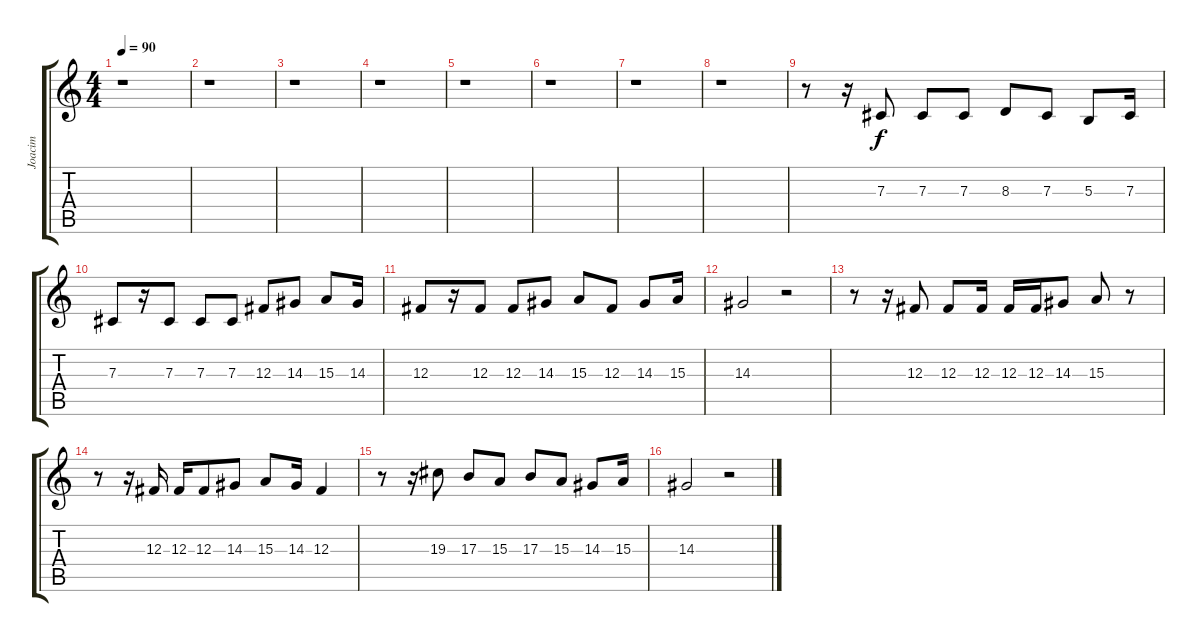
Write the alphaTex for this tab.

\track ("Joacim" "Joacim") {instrument lead6voice}
\staff {score tabs}
\tuning (Eb4 Bb3 Gb3 Db3 Ab2 Eb2) {hide}
\ts (4 4)
\tempo 90
\clef g2
\ks c
r.1{dy f instrument lead6voice} |
r.1 |
r.1 |
r.1 |
r.1 |
r.1 |
r.1 |
r.1 |
r.8 r.16 7.3.8 7.3.8 7.3.8 8.3.8 7.3.8 5.3.8 7.3.16 |
7.3.8 r.16 7.3.8 7.3.8 7.3.8 12.3.8 14.3.8 15.3.8 14.3.16 |
12.3.8 r.16 12.3.8 12.3.8 14.3.8 15.3.8 12.3.8 14.3.8 15.3.16 |
14.3.2 r.2 |
r.8 r.16 12.3.8 12.3.8 12.3.16 12.3.16 12.3.16 14.3.8 15.3.8 r.8 |
r.8 r.16 12.3.16 12.3.16 12.3.8 14.3.8 15.3.8 14.3.16 12.3.4 |
r.8 r.16 19.3.8 17.3.8 15.3.8 17.3.8 15.3.8 14.3.8 15.3.16 |
14.3.2 r.2
